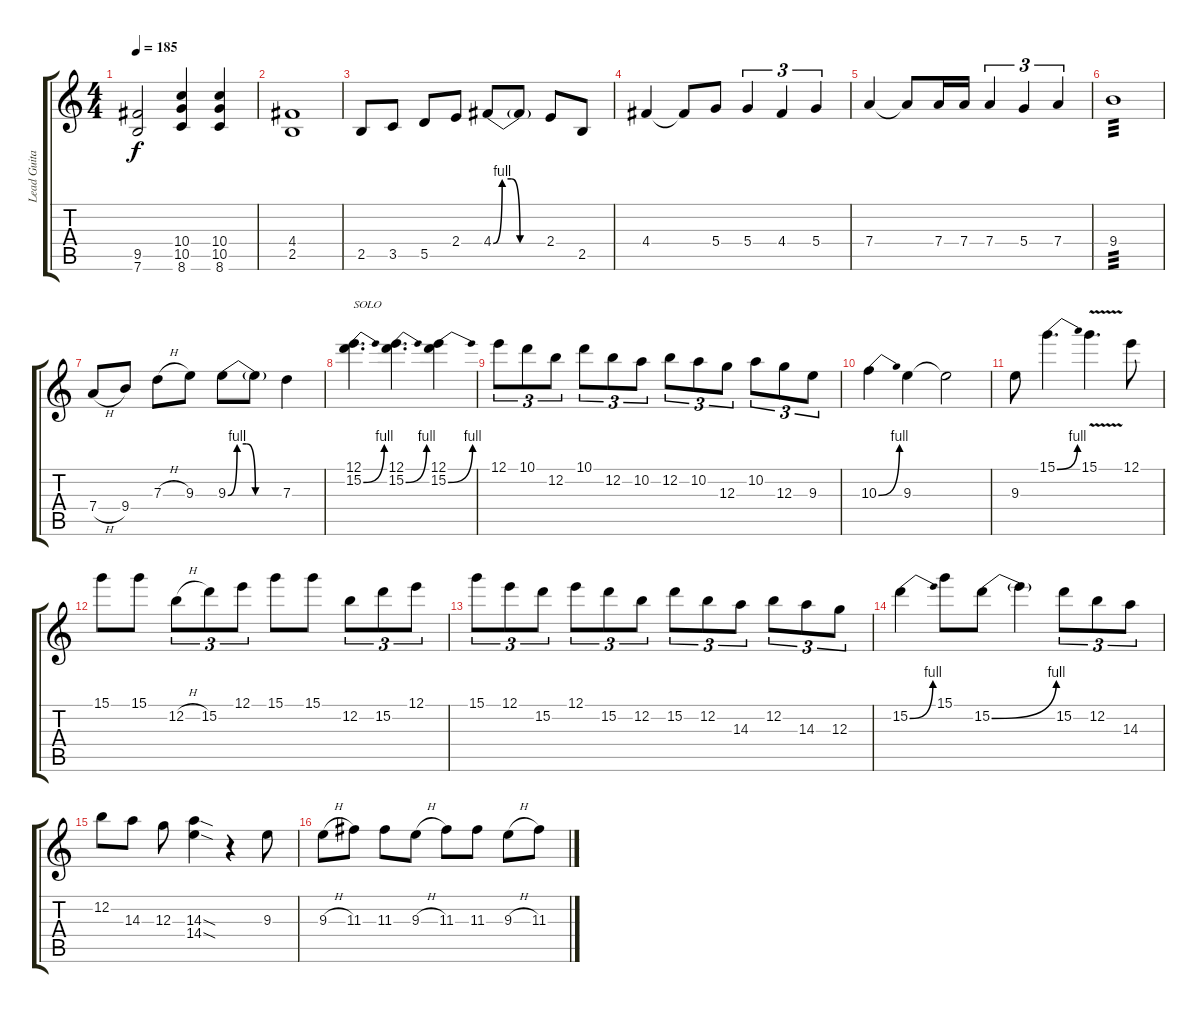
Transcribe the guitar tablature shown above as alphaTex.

\track ("Lead Guitar" "Lead Guita") {instrument distortionguitar}
\staff {score tabs}
\tuning (E4 B3 G3 D3 A2 E2) {hide}
\ts (4 4)
\tempo 185
\clef g2
\ks c
(9.5{t} 7.6{t}).2{dy f} (10.4 10.5 8.6).4 (10.4 10.5 8.6).4 |
(4.4 2.5).1 |
2.5.8 3.5.8 5.5.8 2.4.8 4.4{be (custom 0 0 10 4 20 4 30 0 60 0)}.8 4.4{t}.8 2.4.8 2.5.8 |
4.4.4 4.4{t}.8 5.4.8 5.4.4{tu (3 2)} 4.4.4{tu (3 2)} 5.4.4{tu (3 2)} |
7.4.4 7.4{t}.8 7.4.16 7.4.16 7.4.4{tu (3 2)} 5.4.4{tu (3 2)} 7.4.4{tu (3 2)} |
9.4.1{tp 3} |
7.4{h}.8 9.4.8 7.3{h}.8 9.3.8 9.3{be (custom 0 0 10 4 20 4 30 0 60 0)}.8 9.3{t}.8 7.3.4 |
(12.1 15.2{be (bend 0 0 60 4)}).4{d txt "SOLO"} (12.1 15.2{be (bend 0 0 60 4)}).4{d} (12.1 15.2{be (bend 0 0 60 4)}).4 |
12.1.8{tu (3 2)} 10.1.8{tu (3 2)} 12.2.8{tu (3 2)} 10.1.8{tu (3 2)} 12.2.8{tu (3 2)} 10.2.8{tu (3 2)} 12.2.8{tu (3 2)} 10.2.8{tu (3 2)} 12.3.8{tu (3 2)} 10.2.8{tu (3 2)} 12.3.8{tu (3 2)} 9.3.8{tu (3 2)} |
10.3{be (bend 0 0 60 4)}.4 9.3.4 9.3{t}.2 |
9.3.8 15.1{be (bend 0 0 60 4)}.4{d} 15.1{v}.4{d} 12.1.8 |
15.1.8 15.1.8 12.2{h}.8{tu (3 2)} 15.2.8{tu (3 2)} 12.1.8{tu (3 2)} 15.1.8 15.1.8 12.2.8{tu (3 2)} 15.2.8{tu (3 2)} 12.1.8{tu (3 2)} |
15.1.8{tu (3 2)} 12.1.8{tu (3 2)} 15.2.8{tu (3 2)} 12.1.8{tu (3 2)} 15.2.8{tu (3 2)} 12.2.8{tu (3 2)} 15.2.8{tu (3 2)} 12.2.8{tu (3 2)} 14.3.8{tu (3 2)} 12.2.8{tu (3 2)} 14.3.8{tu (3 2)} 12.3.8{tu (3 2)} |
15.2{be (bend 0 0 60 4)}.4 15.1.8 15.2{be (bend 0 0 60 4)}.8 15.2{t}.4 15.2.8{tu (3 2)} 12.2.8{tu (3 2)} 14.3.8{tu (3 2)} |
12.2.8 14.3.8 12.3.8 (14.3{sod} 14.4{sod}).4 r.4 9.3.8 |
9.3{h}.8 11.3.8 11.3.8 9.3{h}.8 11.3.8 11.3.8 9.3{h}.8 11.3.8
